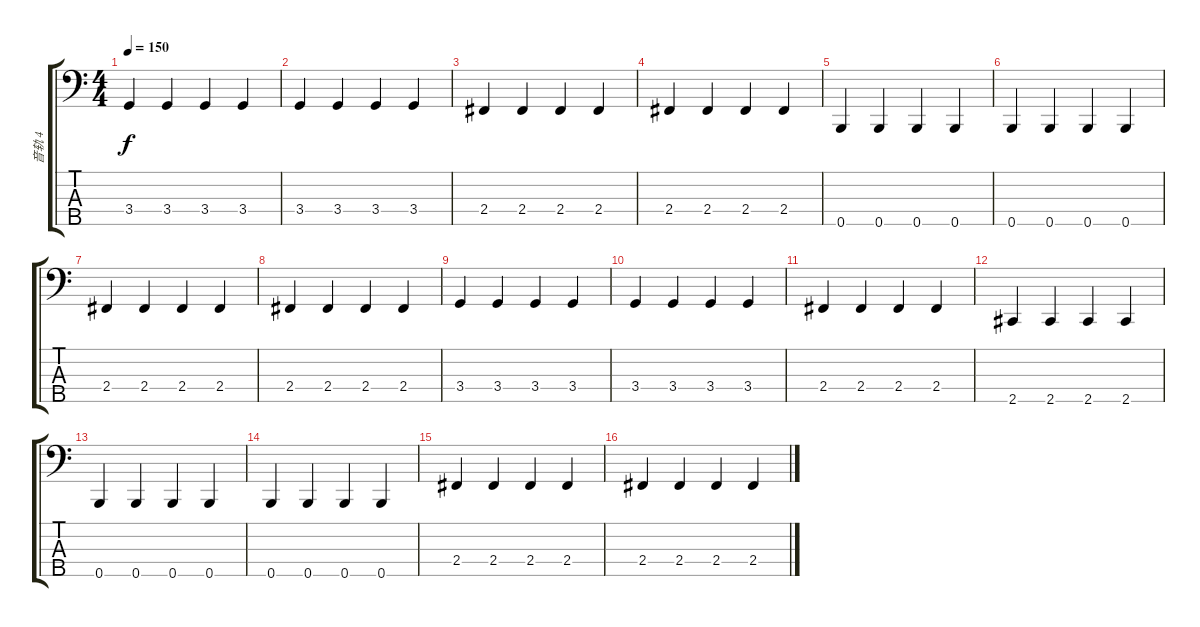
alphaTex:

\track ("音轨 4" "音轨 4") {instrument electricbassfinger}
\staff {score tabs}
\tuning (G2 D2 A1 E1 B0) {hide}
\ts (4 4)
\tempo 150
\clef f4
\ks c
3.4.4{dy f} 3.4.4 3.4.4 3.4.4 |
3.4.4 3.4.4 3.4.4 3.4.4 |
2.4.4 2.4.4 2.4.4 2.4.4 |
2.4.4 2.4.4 2.4.4 2.4.4 |
0.5.4 0.5.4 0.5.4 0.5.4 |
0.5.4 0.5.4 0.5.4 0.5.4 |
2.4.4 2.4.4 2.4.4 2.4.4 |
2.4.4 2.4.4 2.4.4 2.4.4 |
3.4.4 3.4.4 3.4.4 3.4.4 |
3.4.4 3.4.4 3.4.4 3.4.4 |
2.4.4 2.4.4 2.4.4 2.4.4 |
2.5.4 2.5.4 2.5.4 2.5.4 |
0.5.4 0.5.4 0.5.4 0.5.4 |
0.5.4 0.5.4 0.5.4 0.5.4 |
2.4.4 2.4.4 2.4.4 2.4.4 |
2.4.4 2.4.4 2.4.4 2.4.4
